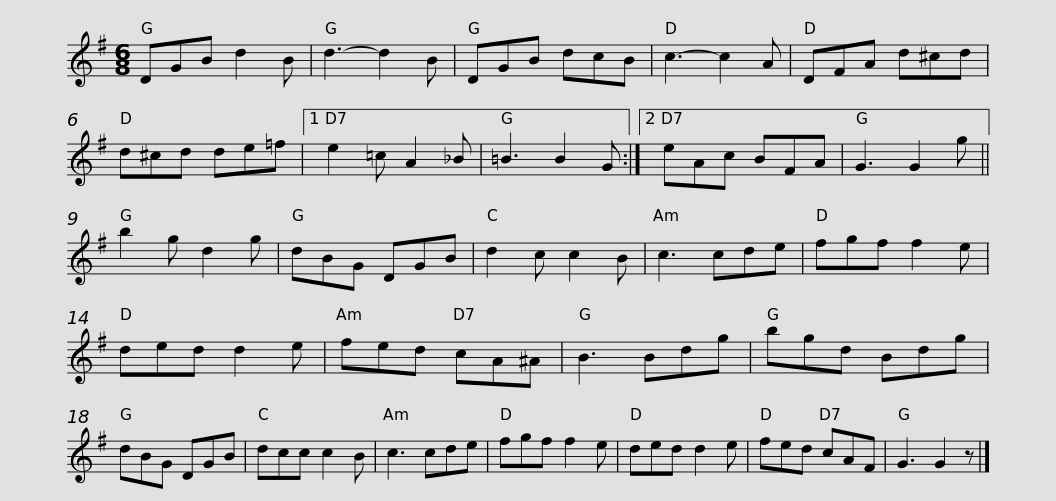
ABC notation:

X:1
L:1/8
M:6/8
I:linebreak $
K:G
V:1 treble
V:1
 DGB d2 B | d3- d2 B | DGB dcB | c3- c2 A | DFA d^cd | %5
 d^cd de=f |1 e2 =c A2 _B | =B3 B2 G :|2$ eAc BFA | G3 G2 g || %10
 b2 g d2 g | dBG DGB | d2 c c2 B | c3 cde | fgf f2 e | %15
 ded d2 e |$ fed cA^A | B3 Bdg | bgd Bdg | dBG DGB | %20
 dcc c2 B | c3 cde | fgf f2 e | ded d2 e |$ fed cAF | %25
 G3 G2 z |] %26
